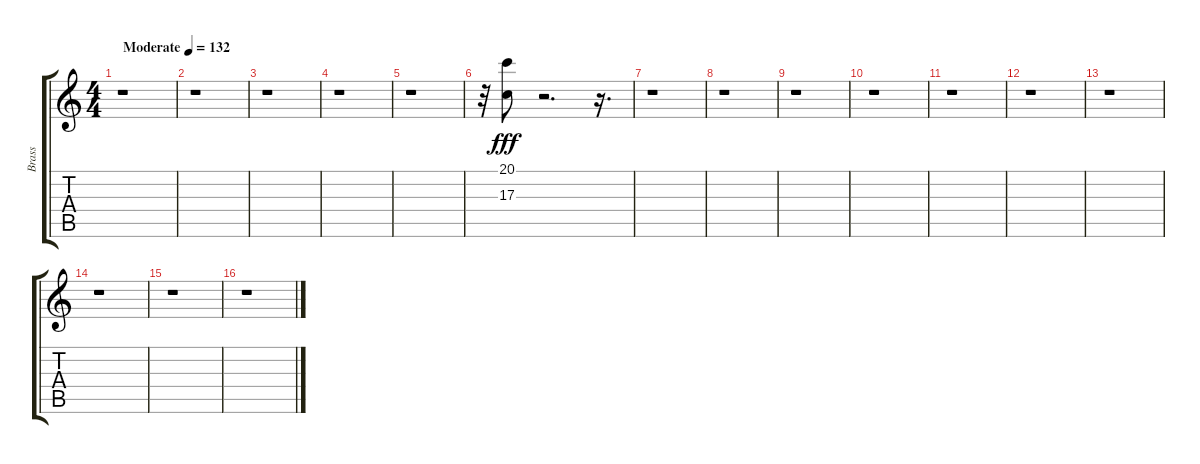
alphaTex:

\track ("Brass" "Brass") {instrument brasssection}
\staff {score tabs}
\tuning (E4 B3 G3 D3 A2 E2) {hide}
\ts (4 4)
\tempo (132 "Moderate")
\clef g2
\ks c
r.1{dy fff instrument brasssection} |
r.1 |
r.1 |
r.1 |
r.1 |
r.32 (20.1 17.3).8 r.2{d} r.16{d} |
r.1 |
r.1 |
r.1 |
r.1 |
r.1 |
r.1 |
r.1 |
r.1 |
r.1 |
r.1
